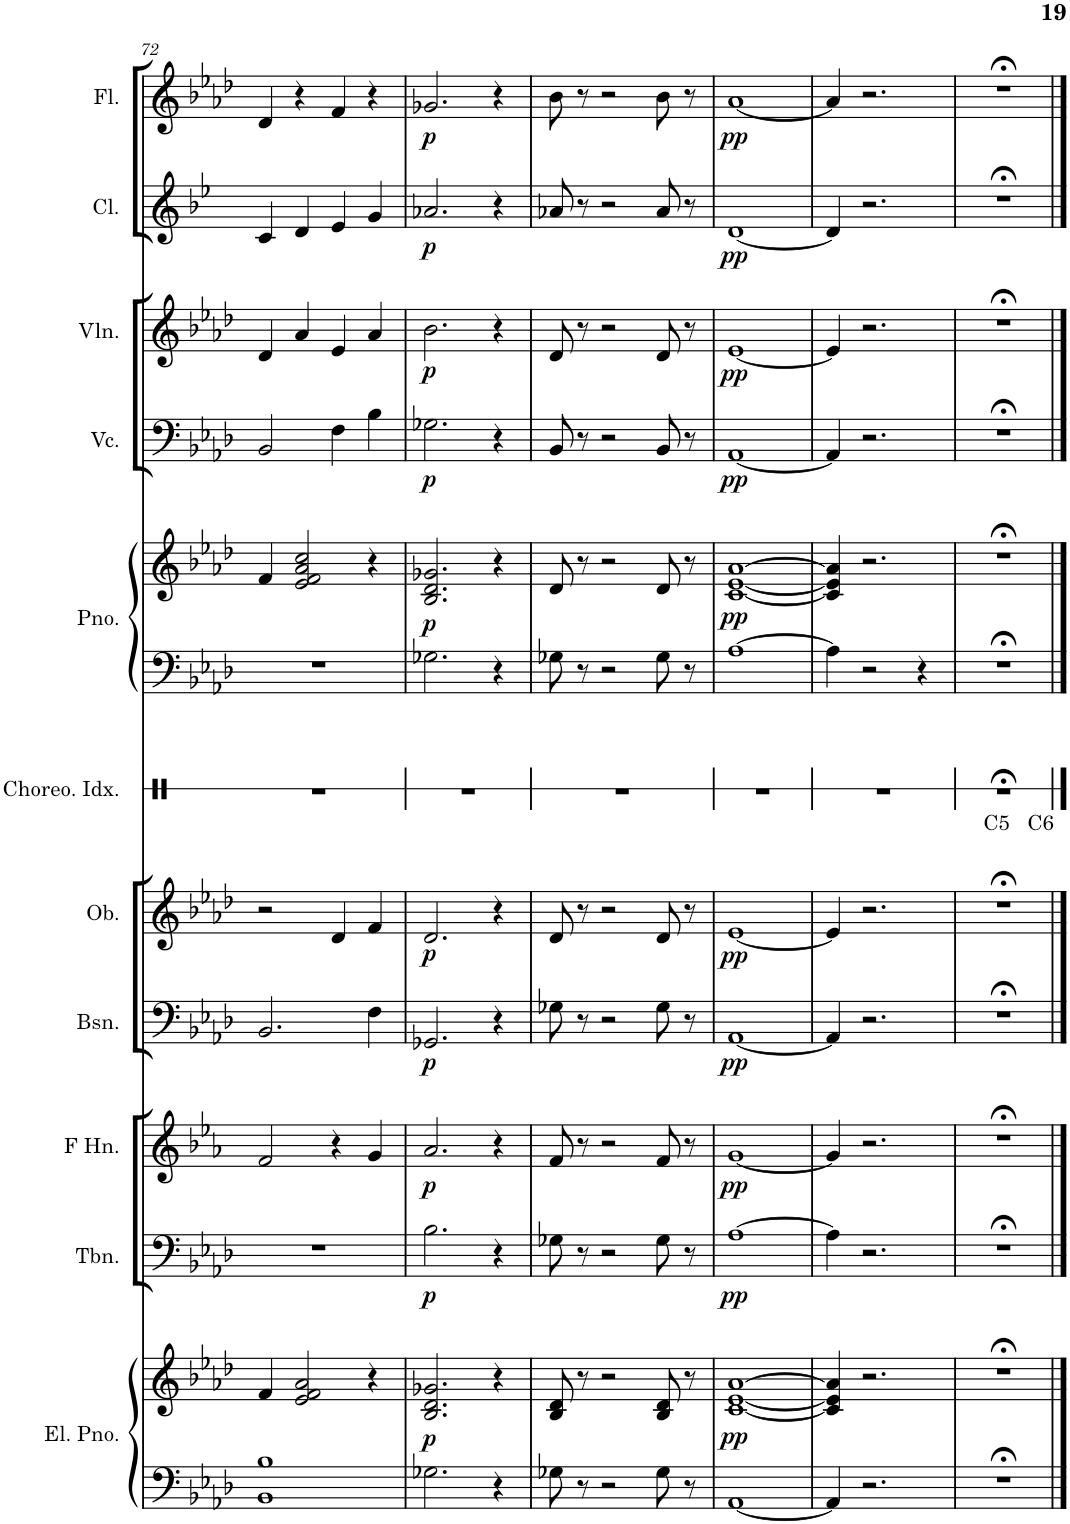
**kern	**kern	**dynam	**kern	**dynam	**kern	**dynam	**kern	**dynam	**kern	**dynam	**kern	**kern	**kern	**dynam	**kern	**dynam	**kern	**dynam	**kern	**dynam	**kern	**dynam
*part11	*part11	*part11	*part10	*part10	*part9	*part9	*part8	*part8	*part7	*part7	*part6	*part5	*part5	*part5	*part4	*part4	*part3	*part3	*part2	*part2	*part1	*part1
*staff13	*staff12	*staff12/13	*staff11	*staff11	*staff10	*staff10	*staff9	*staff9	*staff8	*staff8	*staff7	*staff6	*staff5	*staff5/6	*staff4	*staff4	*staff3	*staff3	*staff2	*staff2	*staff1	*staff1
*I"Electric Piano	*	*	*I"Trombone	*	*I"Horn in F	*	*I"Bassoon	*	*I"Oboe	*	*I"Choreographic Index	*I"Piano	*	*	*I"Violoncello	*	*I"Violin	*	*I"Clarinet	*	*I"Flute	*
*I'El. Pno.	*	*	*I'Tbn.	*	*	*	*I'Bsn.	*	*I'Ob.	*	*I'Choreo. Idx.	*I'Pno.	*	*	*I'Vc.	*	*I'Vln.	*	*I'Cl.	*	*I'Fl.	*
!!LO:PB:g=z
*clefF4	*clefG2	*	*clefF4	*	*clefG2	*	*clefF4	*	*clefG2	*	*clefX	*clefF4	*clefG2	*	*clefF4	*	*clefG2	*	*clefG2	*	*clefG2	*
*	*	*	*	*	*Trd4c7	*	*	*	*	*	*	*	*	*	*	*	*	*	*Trd1c2	*	*	*
*k[b-e-a-d-]	*k[b-e-a-d-]	*	*k[b-e-a-d-]	*	*k[b-e-a-]	*	*k[b-e-a-d-]	*	*k[b-e-a-d-]	*	*k[b-]	*k[b-e-a-d-]	*k[b-e-a-d-]	*	*k[b-e-a-d-]	*	*k[b-e-a-d-]	*	*k[b-e-]	*	*k[b-e-a-d-]	*
*M4/4	*M4/4	*	*M4/4	*	*M4/4	*	*M4/4	*	*M4/4	*	*M4/4	*M4/4	*M4/4	*	*M4/4	*	*M4/4	*	*M4/4	*	*M4/4	*
=72	=72	=72	=72	=72	=72	=72	=72	=72	=72	=72	=72	=72	=72	=72	=72	=72	=72	=72	=72	=72	=72	=72
1BB- 1B-	4f/	.	1r	.	2f/	.	2.BB-/	.	2r	.	1r	1r	4f/	.	2BB-/	.	4d-/	.	4c/	.	4d-/	.
.	2e-/ 2f/ 2a-/	.	.	.	.	.	.	.	.	.	.	.	2e-/ 2f/ 2a-/ 2cc/	.	.	.	4a-/	.	4d/	.	4r	.
.	.	.	.	.	4r	.	.	.	4d-/	.	.	.	.	.	4F\	.	4e-/	.	4e-/	.	4f/	.
.	4r	.	.	.	4g/	.	4F\	.	4f/	.	.	.	4r	.	4B-\	.	4a-/	.	4g/	.	4r	.
=73	=73	=73	=73	=73	=73	=73	=73	=73	=73	=73	=73	=73	=73	=73	=73	=73	=73	=73	=73	=73	=73	=73
!	!	!LO:DY:b	!	!LO:DY:b	!	!LO:DY:b	!	!LO:DY:b	!	!LO:DY:b	!	!	!	!LO:DY:b	!	!LO:DY:b	!	!LO:DY:b	!	!LO:DY:b	!	!LO:DY:b
2.G-X\	2.B-/ 2.d-/ 2.g-X/	p	2.B-\	p	2.a-/	p	2.GG-X/	p	2.d-/	p	1r	2.G-X\	2.B-/ 2.d-/ 2.g-X/	p	2.G-X\	p	2.b-\	p	2.a-X/	p	2.g-X/	p
4r	4r	.	4r	.	4r	.	4r	.	4r	.	.	4r	4r	.	4r	.	4r	.	4r	.	4r	.
=74	=74	=74	=74	=74	=74	=74	=74	=74	=74	=74	=74	=74	=74	=74	=74	=74	=74	=74	=74	=74	=74	=74
8G-X\	8B-/ 8d-/	.	8G-X\	.	8f/	.	8G-X\	.	8d-/	.	1r	8G-X\	8d-/	.	8BB-/	.	8d-/	.	8a-X/	.	8b-\	.
8r	8r	.	8r	.	8r	.	8r	.	8r	.	.	8r	8r	.	8r	.	8r	.	8r	.	8r	.
2r	2r	.	2r	.	2r	.	2r	.	2r	.	.	2r	2r	.	2r	.	2r	.	2r	.	2r	.
8G-\	8B-/ 8d-/	.	8G-\	.	8f/	.	8G-\	.	8d-/	.	.	8G-\	8d-/	.	8BB-/	.	8d-/	.	8a-/	.	8b-\	.
8r	8r	.	8r	.	8r	.	8r	.	8r	.	.	8r	8r	.	8r	.	8r	.	8r	.	8r	.
=75	=75	=75	=75	=75	=75	=75	=75	=75	=75	=75	=75	=75	=75	=75	=75	=75	=75	=75	=75	=75	=75	=75
!	!	!LO:DY:b	!	!LO:DY:b	!	!LO:DY:b	!	!LO:DY:b	!	!LO:DY:b	!	!	!	!LO:DY:b	!	!LO:DY:b	!	!LO:DY:b	!	!LO:DY:b	!	!LO:DY:b
[1AA-	[1c [1e- [1a-	pp	[1A-	pp	[1g	pp	[1AA-	pp	[1e-	pp	1r	[1A-	[1c [1e- [1a-	pp	[1AA-	pp	[1e-	pp	[1d	pp	[1a-	pp
=76	=76	=76	=76	=76	=76	=76	=76	=76	=76	=76	=76	=76	=76	=76	=76	=76	=76	=76	=76	=76	=76	=76
4AA-/]	4c/] 4e-/] 4a-/]	.	4A-\]	.	4g/]	.	4AA-/]	.	4e-/]	.	1r	4A-\]	4c/] 4e-/] 4a-/]	.	4AA-/]	.	4e-/]	.	4d/]	.	4a-/]	.
2.r	2.r	.	2.r	.	2.r	.	2.r	.	2.r	.	.	2r	2.r	.	2.r	.	2.r	.	2.r	.	2.r	.
.	.	.	.	.	.	.	.	.	.	.	.	4r	.	.	.	.	.	.	.	.	.	.
=77	=77	=77	=77	=77	=77	=77	=77	=77	=77	=77	=77	=77	=77	=77	=77	=77	=77	=77	=77	=77	=77	=77
!	!	!	!	!	!	!	!	!	!	!	!LO:TX:b:t=C5   C6	!	!	!	!	!	!	!	!	!	!	!
1r;<	1r;<	.	1r;<	.	1r;<	.	1r;<	.	1r;<	.	1r;<	1r;<	1r;<	.	1r;<	.	1r;<	.	1r;<	.	1r;<	.
==	==	==	==	==	==	==	==	==	==	==	==	==	==	==	==	==	==	==	==	==	==	==
*-	*-	*-	*-	*-	*-	*-	*-	*-	*-	*-	*-	*-	*-	*-	*-	*-	*-	*-	*-	*-	*-	*-
